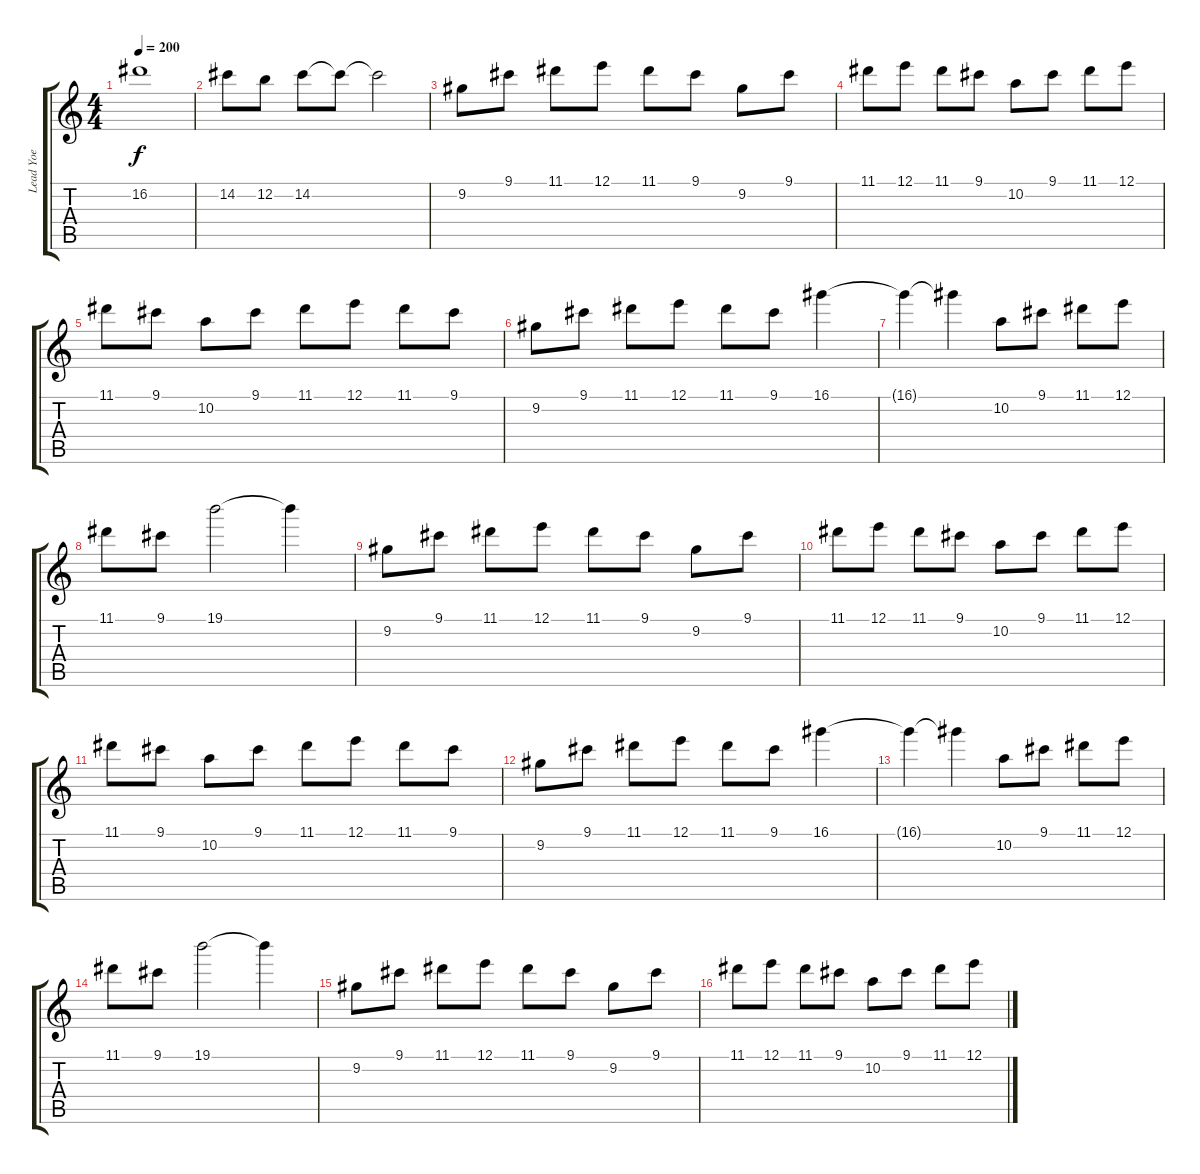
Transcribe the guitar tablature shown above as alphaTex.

\track ("Lead Yoe" "Lead Yoe") {instrument overdrivenguitar}
\staff {score tabs}
\tuning (E4 B3 G3 D3 A2 E2) {hide}
\ts (4 4)
\tempo 200
\clef g2
\ks c
16.2.1{dy f} |
14.2.8 12.2.8 14.2.8 14.2{t}.8 14.2{t}.2 |
9.2.8 9.1.8 11.1.8 12.1.8 11.1.8 9.1.8 9.2.8 9.1.8 |
11.1.8 12.1.8 11.1.8 9.1.8 10.2.8 9.1.8 11.1.8 12.1.8 |
11.1.8 9.1.8 10.2.8 9.1.8 11.1.8 12.1.8 11.1.8 9.1.8 |
9.2.8 9.1.8 11.1.8 12.1.8 11.1.8 9.1.8 16.1.4 |
16.1{t}.4 16.1{t}.4 10.2.8 9.1.8 11.1.8 12.1.8 |
11.1.8 9.1.8 19.1.2 19.1{t}.4 |
9.2.8 9.1.8 11.1.8 12.1.8 11.1.8 9.1.8 9.2.8 9.1.8 |
11.1.8 12.1.8 11.1.8 9.1.8 10.2.8 9.1.8 11.1.8 12.1.8 |
11.1.8{volume 7} 9.1.8 10.2.8 9.1.8 11.1.8 12.1.8 11.1.8 9.1.8 |
9.2.8 9.1.8 11.1.8 12.1.8 11.1.8 9.1.8 16.1.4 |
16.1{t}.4 16.1{t}.4 10.2.8 9.1.8 11.1.8 12.1.8 |
11.1.8 9.1.8 19.1.2 19.1{t}.4 |
9.2.8{volume 5} 9.1.8 11.1.8 12.1.8 11.1.8 9.1.8 9.2.8 9.1.8 |
11.1.8 12.1.8 11.1.8 9.1.8 10.2.8 9.1.8 11.1.8 12.1.8
